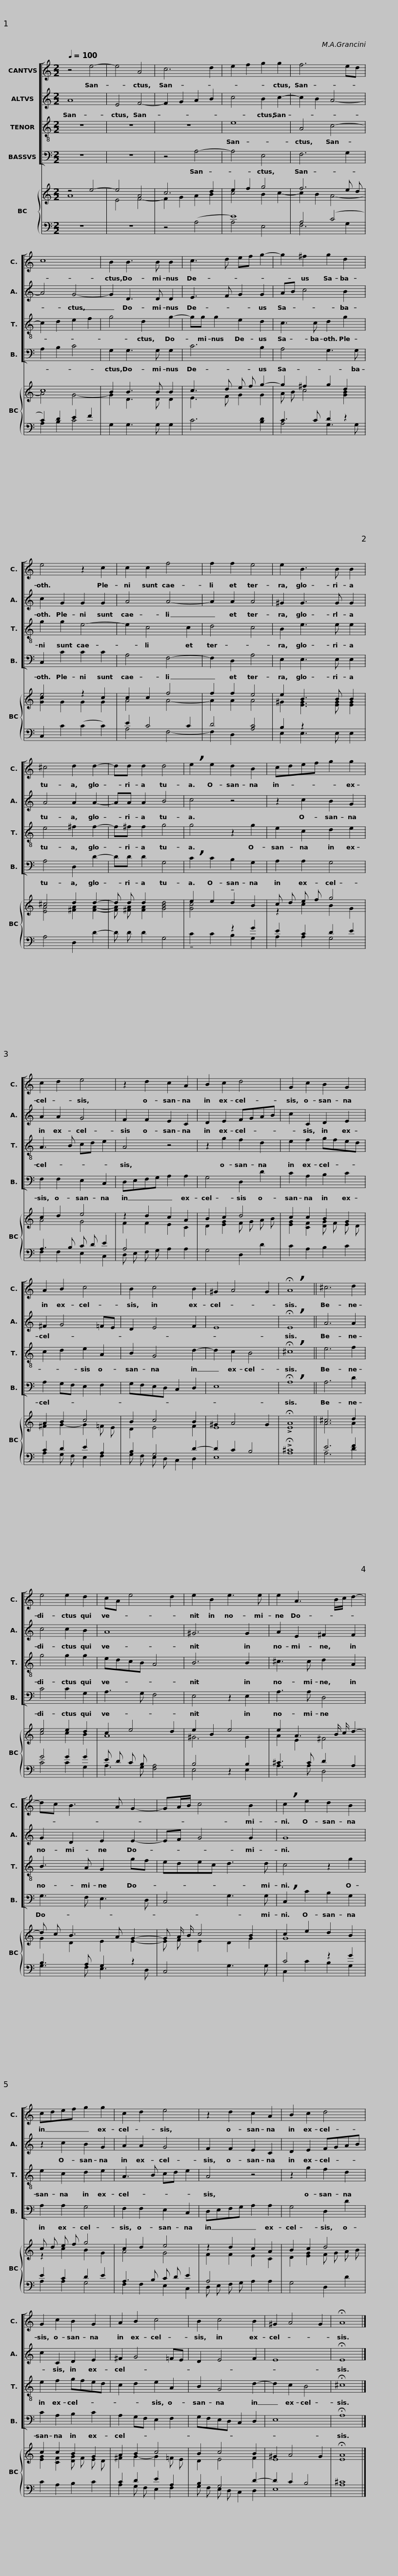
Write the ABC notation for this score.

X:1
%%score [ 1 2 3 4 ] { ( 5 6 ) | ( 7 8 ) }
L:1/8
Q:1/4=100
M:2/2
I:linebreak $
K:C
V:1 treble
V:2 treble
V:3 treble-8
V:4 bass
V:5 treble
V:6 treble
V:7 bass
V:8 bass
V:1
 z4 e4- | e4 A4 | c6 d2 | e2 f2 g2 g2 |$ f6 ed | %5
 c8 | B2 B3 B B2 | c3 d ef g2- | g2 ^f2 g2 d2 |$ e4 z2 c2 | %10
 c2 c2 f4 | f2 f2 e4 | e2 B3 B B2 | ^c4 d2 d2- | dd d2 d4 |$ %15
 !breath!e2 e2 d2 B2 | cdef g2 g2 | c2 d2 e4 | z2 d2 c2 A2 | B2 c2 d4 |$ %20
 G2 c2 B2 G2 | A2 B2 c4 | B2 c4 B2 | ^G2 A4 G2 | !breath!!fermata!A8 ||$ %25
 ^c6 d2 | e4 e2 d2 | cA e4 d2 | e2 B2 e3 e |$ e2 A3 B/c/ d2- | %30
 dc B3 A G2- | GA/B/ c4 B2 | !breath!c2 e2 d2 B2 |$ cdef g2 g2 | c2 d2 e4 | %35
 z2 d2 c2 A2 | B2 c2 d4 |$ G2 c2 B2 G2 | A2 B2 c4 | B2 c4 B2 | %40
 ^G2 A4 G2 | !fermata!A8 |] %42
V:2
 A8 | E4 F4- | F2 G2 A2 B2 | c4 B2 c2- |$ c2 B2 A4- | %5
 A4 G4- | G2 D3 D D2 | E3 F G2 G2 | AB c4 B2 |$ c2 G2 G2 G2 | %10
 A4 A4- | A2 A2 A4 | ^G2 G3 G G2 | A4 A2 A2- | AA A2 B4 |$ %15
 c4 z4 | z2 c2 B2 G2 | A2 A2 G4 | F2 F2 E2 C2 | D2 E2 FGAB |$ %20
 c2 C2 D2 E2 | ^F2 G4 =FE | D2 E4 F2 | E8 | !breath!!fermata!E8 ||$ %25
 A6 A2 | c4 c2 B2 | A8 | ^G6 G2 |$ A2 E2 ^F2 F2 | %30
 G2 D2 E2 E2- | EF G4 G2 | G8 |$ z2 c2 B2 G2 | A2 A2 G4 | %35
 F2 F2 E2 C2 | D2 E2 FGAB |$ c2 C2 D2 E2 | ^F2 G4 =FE | D2 E4 F2 | %40
 E8 | !fermata!E8 |] %42
V:3
 z8 | z8 | z8 | e8 |$ A4 c4- | %5
 c2 d2 e2 f2 | g4 d2 g2- | gg g2 e2 d2 | c3 c d2 g2 |$ g2 g2 e4- | %10
 e2 c4 c2 | d4 c4 | B2 e3 e e2 | e4 ^f2 f2- | f^f f2 g4 |$ %15
 g4 z2 g2 | e2 c2 d2 e2 | A3 B cd e2 | A4 z4 | z2 g2 f2 d2 |$ %20
 e2 f2 gfed | c2 d2 e2 A2 | B2 G4 d2- | d2 c2 B4 | !breath!!fermata!^c8 ||$ %25
 e6 f2 | g4 g2 g2 | edcB A4 | B6 B2 |$ ^c3 c d2 A2 | %30
 B3 A G2 gf | edec d3 d | c4 z2 g2 |$ e2 c2 d2 e2 | A3 B cd e2 | %35
 A4 z4 | z2 g2 f2 d2 |$ e2 f2 gfed | c2 d2 e2 A2 | B2 G4 d2- | %40
 d2 c2 B4 | !fermata!^c8 |] %42
V:4
 z8 | z8 | z4 A,4- | A,4 E,4 |$ F,6 G,2 | %5
 A,2 B,2 C4 | G,2 G,3 G, G,2 | C6 B,2 | A,4 G,3 G, |$ C,2 C2 C2 C2 | %10
 A,4 F,4- | F,2 D,2 A,4 | E,2 E,3 E, E,2 | A,4 D,2 D2- | DD D2 G,4 |$ %15
 !breath!C2 C2 B,2 G,2 | A,2 A,2 G,4 | F,2 F,2 E,2 C,2 | D,E,F,G, A,2 A,2 | G,4 D,2 D2 |$ %20
 C2 A,2 B,2 C2 | A,2 G,F, E,2 F,2 | G,F,E,D, C,2 D,2 | E,8 | !breath!!fermata!A,8 ||$ %25
 A,6 D2 | C4 C2 G,2 | A,3 G, F,4 | E,4 z2 E,2 |$ A,3 A, D,4 | %30
 G,3 F, E,3 D, | C,4 G,3 G, | !breath!C,2 C2 B,2 G,2 |$ A,2 A,2 G,4 | F,2 F,2 E,2 C,2 | %35
 D,E,F,G, A,2 A,2 | G,4 D,2 D2 |$ C2 A,2 B,2 C2 | A,2 G,F, E,2 F,2 | G,F,E,D, C,2 D,2 | %40
 E,8 | !fermata!A,8 |] %42
V:5
 z4 e4- | e4 A4 | c6 d2 | e2 f2 g4 |$ f6 e d | %5
 c8 | B2 B3 B B2 | c3 d e f g2- | g2 ^f2 g2 d2 |$ e4 z2 c2 | %10
 c2 c2 f4 | f2 f2 e4 | e2 B3 B B2 | ^c4 d2 d2- | d d d2 x4 |$ %15
 e2 e2 !tenuto!d2 B2 | c d e f g4 | c2 d2 e4 | z2 d2 c2 A2 | B2 c2 d4 |$ %20
 c2 c2 B2 G2 | A2 B2 c4 | B2 c4 B2 | ^G2 A4 G2 | !>!!fermata![EA]8 ||$ %25
 ^c6 d2 | e4 e2 d2 | c2 e4 d2 | e2 B2 e4 |$ e2 A3 B/ c/ d2- | %30
 d c B3 A G2- | G A/ B/ c4 B2 | c2 e2 d2 B2 |$ c d e f g4 | c2 d2 e4 | %35
 z2 d2 c2 A2 | B2 c2 d4 |$ c2 c2 B2 G2 | A2 B2 c4 | B2 c4 B2 | %40
 ^G2 A4 G2 | !fermata![EA]8 |] %42
V:6
 A8 | E4 F4- | F2 G2 A2 B2 | c4 B2 c2- |$ c2 B2 A4- | %5
 A4 G4- | G2 D3 D D2 | E3 F G2 G2 | A B c4 [GB]2 |$ [Gc]2 G2 G2 G2 | %10
 A4 A4- | A2 A2 A4 | ^G2 [EG]3 [EG] [EG]2 | [EA]4 [^FA]2 [FA]2- | [FA] [^FA] [FA]2 [GBd]4 |$ %15
 [Gc]4 x4 | z2 c2 B2 G2 | A4 G4 | F2 F2 E2 C2 | D2 [EG]2 F G A B |$ %20
 [EG]2 [CF]2 [DG] F E D | ^F2 G2- G2 =F E | D2 E4 F2 | E8 | x8 ||$ %25
 A6 A2 | c4 c2 B2 | A8 | ^G6 G2 |$ A2 E2 ^F4 | %30
 G2 D2 E2 E2- | E F E2 D2 G2 | G8 |$ z2 c2 B2 G2 | A4 G4 | %35
 F2 F2 E2 C2 | D2 [EG]2 F G A B |$ [EG]2 [CF]2 [DG] F E D | ^F2 G2- G2 =F E | D2 E4 F2 | %40
 E8 | x8 |] %42
V:7
 z8 | z8 | z4 (A,4 | E8) |$ A,4 (C4 | %5
 C2) D2 E2 F2 | G,2 G,3 G, G,2 | C6 [B,D]2 | C3 C D2 z2 |$ C,2 C2 (C2 C2) | %10
 E2 C4 C2 | D4 [A,C]4 | B,2 z2 x4 | A,4 D,2 D2- | D D D2 G,4 |$ %15
 x4 z2 G2 | E2 C2 D2 E2 | A,3 B, C D E2 | A,4 x4 | G,4 D,2 D2 |$ %20
 C2 A,2 B,2 C2 | C2 D2 E2 A,2 | B,2 G,4 D2- | D2 C2 B,4 | !>!!fermata![A,^C]8 ||$ %25
 E6 F2 | G4 G2 G2 | E D C B, x4 | B,4 z2 B,2 |$ ^C3 C D2 A,2 | %30
 B,3 A, G,2 z2 | C,4 G,3 G, | C4 z2 G2 |$ E2 C2 D2 E2 | A,3 B, C D E2 | %35
 A,4 x4 | G,4 D,2 D2 |$ C2 A,2 B,2 C2 | C2 D2 E2 A,2 | B,2 G,4 D2- | %40
 D2 C2 B,4 | [A,^C]8 |] %42
V:8
 x8 | x8 | x8 | A,4 E,4 |$ F,6 G,2 | %5
 A,2 B,2 C4 | x8 | x8 | A,4 G,3 G, |$ x8 | %10
 A,4 F,4- | F,2 D,2 x4 | E,2 E,3 E, E,2 | x8 | x8 |$ %15
 !tenuto!C2 C2 B,2 G,2 | A,2 A,2 G,4 | F,2 F,2 E,2 C,2 | D, E, F, G, A,2 A,2 | x8 |$ %20
 x8 | A,2 G, F, E,2 F,2 | G, F, E, D, C,2 D,2 | E,8 | x8 ||$ %25
 A,6 D2 | C4 C2 G,2 | A,3 G, [F,A,]4 | E,4 x2 E,2 |$ A,3 A, D,4 | %30
 G,3 F, E,3 D, | x8 | C,2 C2 B,2 G,2 |$ A,2 A,2 G,4 | F,2 F,2 E,2 C,2 | %35
 D, E, F, G, A,2 A,2 | x8 |$ x8 | A,2 G, F, E,2 F,2 | G, F, E, D, C,2 D,2 | %40
 E,8 | x8 |] %42
